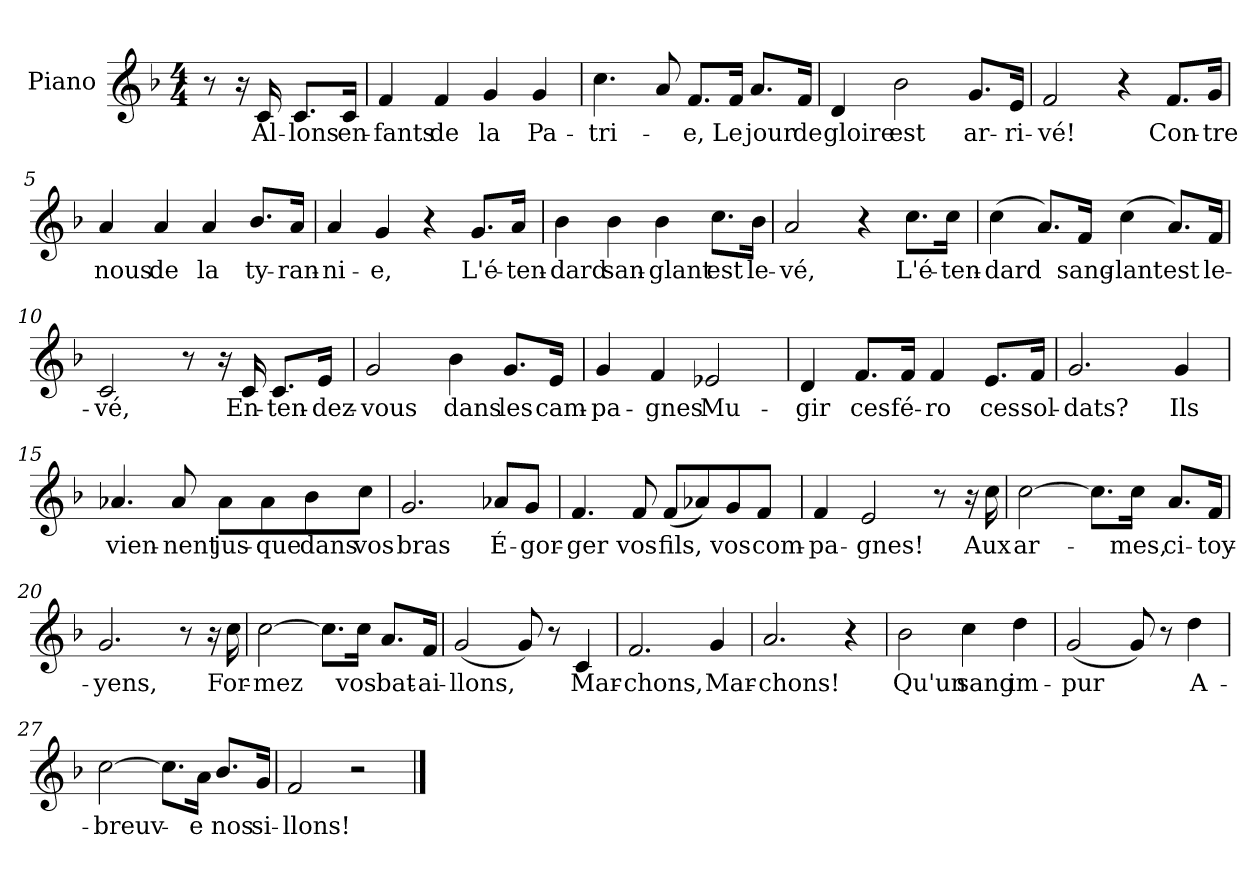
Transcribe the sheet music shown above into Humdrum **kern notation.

**kern	**text
*part1	*part1
*staff1	*staff1
*I"Piano	*
*I'Pno.	*
*clefG2	*
*k[b-]	*
*M4/4	*
=	=
8r	.
16r	.
!	!LO:LY:b
16c/	Al-
!	!LO:LY:b
8.c/L	-lons
!	!LO:LY:b
16c/Jk	en-
=1	=1
!	!LO:LY:b
4f/	-fants
!	!LO:LY:b
4f/	de
!	!LO:LY:b
4g/	la
!	!LO:LY:b
4g/	Pa-
=2	=2
!	!LO:LY:b
4.cc\	-tri-
8a/	.
!	!LO:LY:b
8.f/L	-e,
!	!LO:LY:b
16f/Jk	Le
!	!LO:LY:b
8.a/L	jour
!	!LO:LY:b
16f/Jk	de
=3	=3
!	!LO:LY:b
4d/	gloire
!	!LO:LY:b
2b-\	est
!	!LO:LY:b
8.g/L	ar-
!	!LO:LY:b
16e/Jk	-ri-
=4	=4
!	!LO:LY:b
2f/	-vé!
4r	.
!	!LO:LY:b
8.f/L	Con-
!	!LO:LY:b
16g/Jk	-tre
=5	=5
!	!LO:LY:b
4a/	nous
!	!LO:LY:b
4a/	de
!	!LO:LY:b
4a/	la
!	!LO:LY:b
8.b-/L	ty-
!	!LO:LY:b
16a/Jk	-ran-
!!LO:LB:g=z
=6	=6
!	!LO:LY:b
4a/	-ni-
!	!LO:LY:b
4g/	-e,
4r	.
!	!LO:LY:b
8.g/L	L'é-
!	!LO:LY:b
16a/Jk	-ten-
=7	=7
!	!LO:LY:b
4b-\	-dard
!	!LO:LY:b
4b-\	san-
!	!LO:LY:b
4b-\	-glant
!	!LO:LY:b
8.cc\L	est
!	!LO:LY:b
16b-\Jk	le-
=8	=8
!	!LO:LY:b
2a/	-vé,
4r	.
!	!LO:LY:b
8.cc\L	L'é-
!	!LO:LY:b
16cc\Jk	-ten-
=9	=9
!	!LO:LY:b
(>4cc\	-dard
8.a/L)	.
!	!LO:LY:b
16f/Jk	sang-
!	!LO:LY:b
(>4cc\	-lant
!	!LO:LY:b
8.a/L)	est
!	!LO:LY:b
16f/Jk	le-
=10	=10
!	!LO:LY:b
2c/	-vé,
8r	.
16r	.
!	!LO:LY:b
16c/	En-
!	!LO:LY:b
8.c/L	-ten-
!	!LO:LY:b
16e/Jk	-dez-
!!LO:LB:g=z
=11	=11
!	!LO:LY:b
2g/	-vous
!	!LO:LY:b
4b-\	dans
!	!LO:LY:b
8.g/L	les
!	!LO:LY:b
16e/Jk	cam-
=12	=12
!	!LO:LY:b
4g/	-pa-
!	!LO:LY:b
4f/	-gnes
!	!LO:LY:b
2e-X/	Mu-
=13	=13
!	!LO:LY:b
4d/	-gir
!	!LO:LY:b
8.f/L	ces
!	!LO:LY:b
16f/Jk	fé-
!	!LO:LY:b
4f/	-ro
!	!LO:LY:b
8.e/L	ces
!	!LO:LY:b
16f/Jk	sol-
=14	=14
!	!LO:LY:b
2.g/	-dats?
!	!LO:LY:b
4g/	Ils
=15	=15
!	!LO:LY:b
4.a-X/	vien-
!	!LO:LY:b
8a-/	-nent
!	!LO:LY:b
8a-\L	jus-
!	!LO:LY:b
8a-\	-que
!	!LO:LY:b
8b-\	dans
!	!LO:LY:b
8cc\J	vos
!!LO:LB:g=z
=16	=16
!	!LO:LY:b
2.g/	bras
!	!LO:LY:b
8a-X/L	É-
!	!LO:LY:b
8g/J	-gor-
=17	=17
!	!LO:LY:b
4.f/	-ger
!	!LO:LY:b
8f/	vos
!	!LO:LY:b
(<8f/L	fils,
8a-X/)	.
!	!LO:LY:b
8g/	vos
!	!LO:LY:b
8f/J	com-
=18	=18
!	!LO:LY:b
4f/	-pa-
!	!LO:LY:b
2e/	-gnes!
8r	.
16r	.
!	!LO:LY:b
16cc\	Aux
=19	=19
!	!LO:LY:b
[2cc\	ar-
8.cc\L]	.
!	!LO:LY:b
16cc\Jk	-mes,
!	!LO:LY:b
8.a/L	ci-
!	!LO:LY:b
16f/Jk	-toy-
=20	=20
!	!LO:LY:b
2.g/	-yens,
8r	.
16r	.
!	!LO:LY:b
16cc\	For-
!!LO:LB:g=z
=21	=21
!	!LO:LY:b
[2cc\	-mez
8.cc\L]	.
!	!LO:LY:b
16cc\Jk	vos
!	!LO:LY:b
8.a/L	bat-
!	!LO:LY:b
16f/Jk	-ai-
=22	=22
!	!LO:LY:b
(<2g/	-llons,
8g/)	.
8r	.
!	!LO:LY:b
4c/	Mar-
=23	=23
!	!LO:LY:b
2.f/	-chons,
!	!LO:LY:b
4g/	Mar-
=24	=24
!	!LO:LY:b
2.a/	-chons!
4r	.
=25	=25
!	!LO:LY:b
2b-\	Qu'un
!	!LO:LY:b
4cc\	sang
!	!LO:LY:b
4dd\	im-
=26	=26
!	!LO:LY:b
(<2g/	-pur
8g/)	.
8r	.
!	!LO:LY:b
4dd\	A-
=27	=27
!	!LO:LY:b
[2cc\	-breuv-
8.cc\L]	.
!	!LO:LY:b
16a\Jk	-e
!	!LO:LY:b
8.b-/L	nos
!	!LO:LY:b
16g/Jk	si-
!!LO:LB:g=z
=28	=28
!	!LO:LY:b
2f/	-llons!
2r	.
==	==
*-	*-
